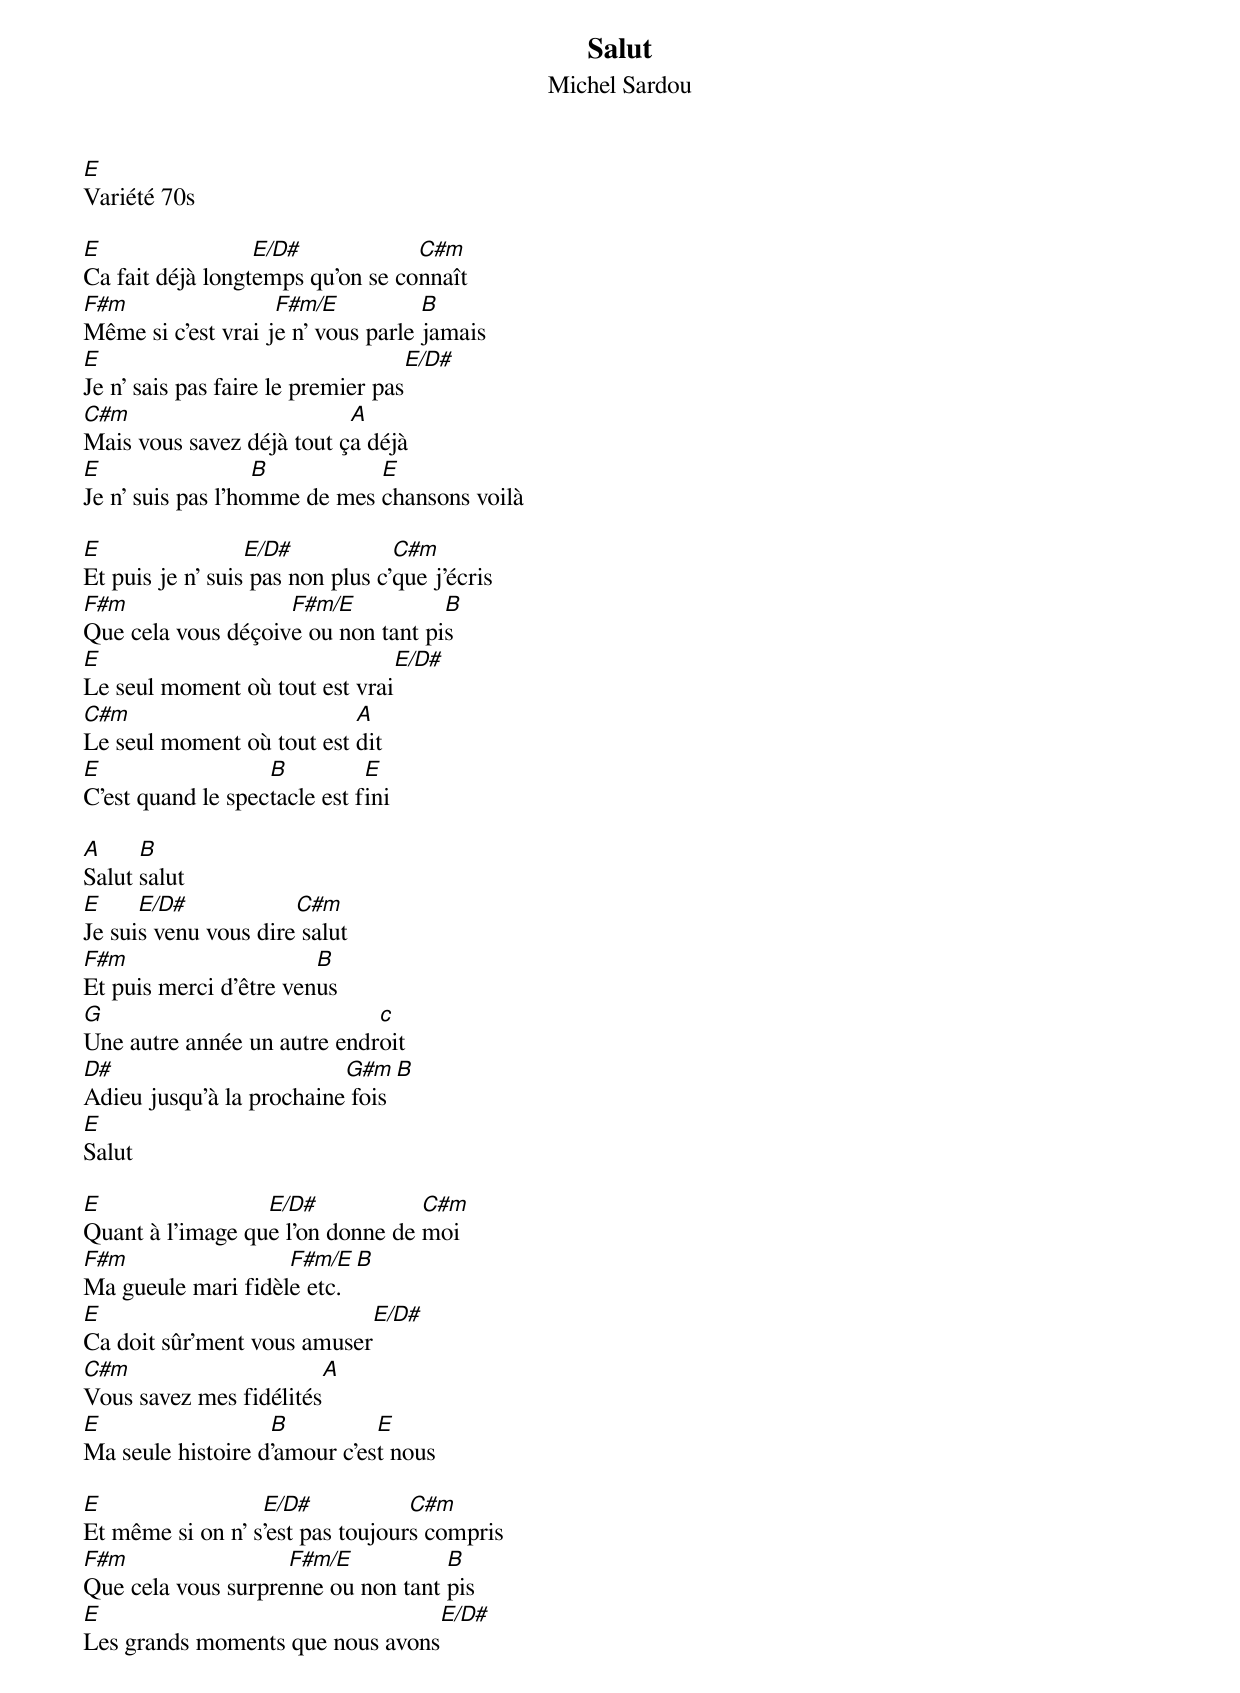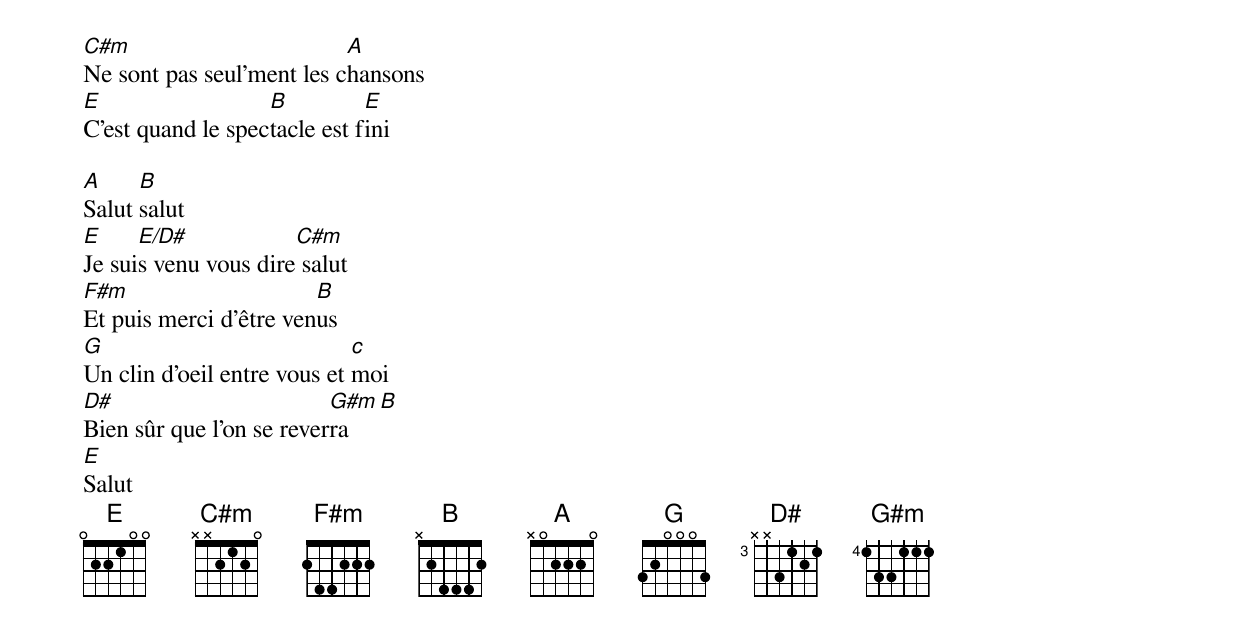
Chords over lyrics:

Salut
Michel Sardou
E
Variété 70s

E                 E/D#            C#m
Ca fait déjà longtemps qu'on se connaît
F#m                 F#m/E           B
Même si c'est vrai je n' vous parle jamais
E                                  E/D#
Je n' sais pas faire le premier pas
C#m                        A
Mais vous savez déjà tout ça déjà
E                  B          E
Je n' suis pas l'homme de mes chansons voilà

E                 E/D#            C#m
Et puis je n' suis pas non plus c'que j'écris
F#m                 F#m/E           B
Que cela vous déçoive ou non tant pis
E                                  E/D#
Le seul moment où tout est vrai
C#m                        A
Le seul moment où tout est dit
E                  B          E
C'est quand le spectacle est fini

A     B
Salut salut
E     E/D#            C#m
Je suis venu vous dire salut
F#m                     B
Et puis merci d'être venus
G                            c
Une autre année un autre endroit
D#                        G#m  B
Adieu jusqu'à la prochaine fois
E
Salut

E                 E/D#            C#m
Quant à l'image que l'on donne de moi
F#m                 F#m/E           B
Ma gueule mari fidèle etc.
E                                  E/D#
Ca doit sûr'ment vous amuser
C#m                        A
Vous savez mes fidélités
E                  B          E
Ma seule histoire d'amour c'est nous

E                 E/D#            C#m
Et même si on n' s'est pas toujours compris
F#m                 F#m/E           B
Que cela vous surprenne ou non tant pis
E                                  E/D#
Les grands moments que nous avons
C#m                        A
Ne sont pas seul'ment les chansons
E                  B          E
C'est quand le spectacle est fini

A     B
Salut salut
E     E/D#            C#m
Je suis venu vous dire salut
F#m                     B
Et puis merci d'être venus
G                            c
Un clin d'oeil entre vous et moi
D#                        G#m  B
Bien sûr que l'on se reverra
E
Salut
